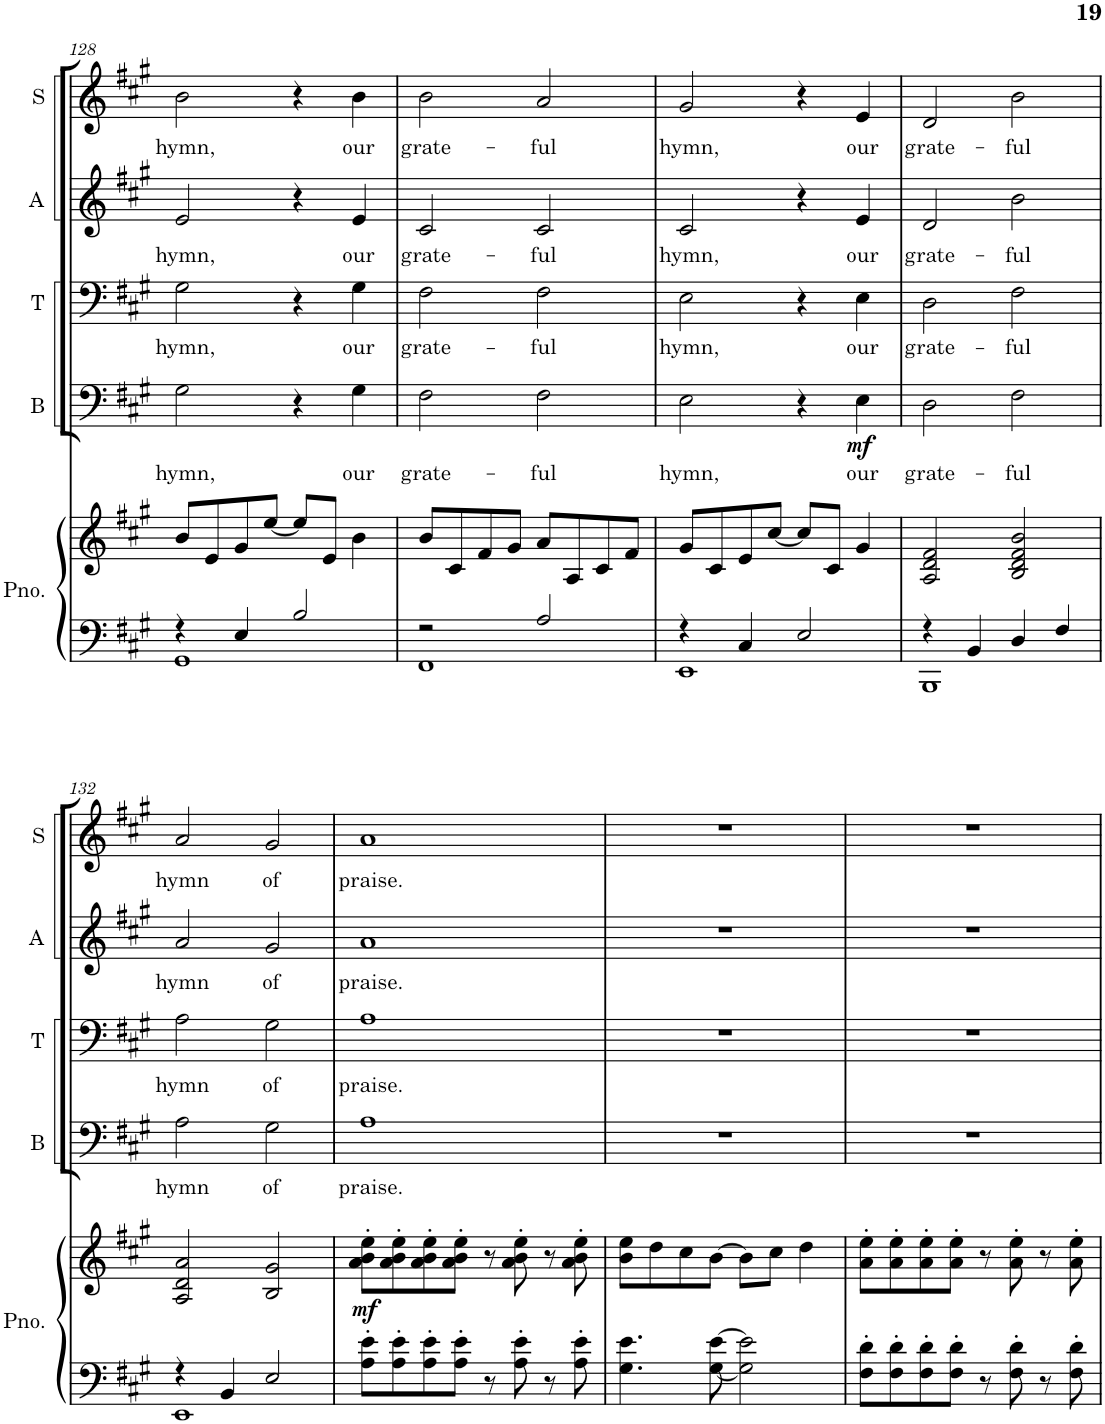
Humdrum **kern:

**kern	**kern	**dynam	**kern	**text	**dynam	**kern	**text	**kern	**text	**kern	**text
*part5	*part5	*part5	*part4	*part4	*part4	*part3	*part3	*part2	*part2	*part1	*part1
*staff6	*staff5	*staff5/6	*staff4	*staff4	*staff4	*staff3	*staff3	*staff2	*staff2	*staff1	*staff1
*I"Piano	*	*	*I"Bass	*	*	*I"Tenor	*	*I"Alto	*	*I"Soprano	*
*I'Pno.	*	*	*I'B	*	*	*I'T	*	*I'A	*	*I'S	*
!!LO:PB:g=z
*clefF4	*clefG2	*	*clefF4	*	*	*clefF4	*	*clefG2	*	*clefG2	*
*k[f#c#g#]	*k[f#c#g#]	*	*k[f#c#g#]	*	*	*k[f#c#g#]	*	*k[f#c#g#]	*	*k[f#c#g#]	*
*M4/4	*M4/4	*	*M4/4	*	*	*M4/4	*	*M4/4	*	*M4/4	*
=128	=128	=128	=128	=128	=128	=128	=128	=128	=128	=128	=128
*^	*	*	*	*	*	*	*	*	*	*	*
!	!	!	!	!	!LO:LY:b	!	!	!LO:LY:b	!	!LO:LY:b	!	!LO:LY:b
4r	1GG#	8b/L	.	2G#\	hymn,	.	2G#\	hymn,	2e/	hymn,	2b\	hymn,
.	.	8e/	.	.	.	.	.	.	.	.	.	.
4E/	.	8g#/	.	.	.	.	.	.	.	.	.	.
.	.	[8ee/J	.	.	.	.	.	.	.	.	.	.
2B/	.	8ee/L]	.	4r	.	.	4r	.	4r	.	4r	.
.	.	8e/J	.	.	.	.	.	.	.	.	.	.
!	!	!	!	!	!LO:LY:b	!	!	!LO:LY:b	!	!LO:LY:b	!	!LO:LY:b
.	.	4b\	.	4G#\	our	.	4G#\	our	4e/	our	4b\	our
=129	=129	=129	=129	=129	=129	=129	=129	=129	=129	=129	=129	=129
!	!	!	!	!	!LO:LY:b	!	!	!LO:LY:b	!	!LO:LY:b	!	!LO:LY:b
2r	1FF#	8b/L	.	2F#\	grate-	.	2F#\	grate-	2c#/	grate-	2b\	grate-
.	.	8c#/	.	.	.	.	.	.	.	.	.	.
.	.	8f#/	.	.	.	.	.	.	.	.	.	.
.	.	8g#/J	.	.	.	.	.	.	.	.	.	.
!	!	!	!	!	!LO:LY:b	!	!	!LO:LY:b	!	!LO:LY:b	!	!LO:LY:b
2A/	.	8a/L	.	2F#\	-ful	.	2F#\	-ful	2c#/	-ful	2a/	-ful
.	.	8A/	.	.	.	.	.	.	.	.	.	.
.	.	8c#/	.	.	.	.	.	.	.	.	.	.
.	.	8f#/J	.	.	.	.	.	.	.	.	.	.
=130	=130	=130	=130	=130	=130	=130	=130	=130	=130	=130	=130	=130
!	!	!	!	!	!LO:LY:b	!	!	!LO:LY:b	!	!LO:LY:b	!	!LO:LY:b
4r	1EE	8g#/L	.	2E\	hymn,	.	2E\	hymn,	2c#/	hymn,	2g#/	hymn,
.	.	8c#/	.	.	.	.	.	.	.	.	.	.
4C#/	.	8e/	.	.	.	.	.	.	.	.	.	.
.	.	[8cc#/J	.	.	.	.	.	.	.	.	.	.
2E/	.	8cc#/L]	.	4r	.	.	4r	.	4r	.	4r	.
.	.	8c#/J	.	.	.	.	.	.	.	.	.	.
!	!	!	!	!	!LO:LY:b	!LO:DY:b	!	!LO:LY:b	!	!LO:LY:b	!	!LO:LY:b
.	.	4g#/	.	4E\	our	mf	4E\	our	4e/	our	4e/	our
=131	=131	=131	=131	=131	=131	=131	=131	=131	=131	=131	=131	=131
!	!	!	!	!	!LO:LY:b	!	!	!LO:LY:b	!	!LO:LY:b	!	!LO:LY:b
4r	1BBB	2A/ 2d/ 2f#/	.	2D\	grate-	.	2D\	grate-	2d/	grate-	2d/	grate-
4BB/	.	.	.	.	.	.	.	.	.	.	.	.
!	!	!	!	!	!LO:LY:b	!	!	!LO:LY:b	!	!LO:LY:b	!	!LO:LY:b
4D/	.	2B/ 2d/ 2f#/ 2b/	.	2F#\	-ful	.	2F#\	-ful	2b\	-ful	2b\	-ful
4F#/	.	.	.	.	.	.	.	.	.	.	.	.
!!LO:LB:g=z
=132	=132	=132	=132	=132	=132	=132	=132	=132	=132	=132	=132	=132
!	!	!	!	!	!LO:LY:b	!	!	!LO:LY:b	!	!LO:LY:b	!	!LO:LY:b
4r	1EE	2A/ 2d/ 2a/	.	2A\	hymn	.	2A\	hymn	2a/	hymn	2a/	hymn
4BB/	.	.	.	.	.	.	.	.	.	.	.	.
!	!	!	!	!	!LO:LY:b	!	!	!LO:LY:b	!	!LO:LY:b	!	!LO:LY:b
2E/	.	2B/ 2g#/	.	2G#\	of	.	2G#\	of	2g#/	of	2g#/	of
*v	*v	*	*	*	*	*	*	*	*	*	*	*
=133	=133	=133	=133	=133	=133	=133	=133	=133	=133	=133	=133
!	!	!LO:DY:b	!	!LO:LY:b	!	!	!LO:LY:b	!	!LO:LY:b	!	!LO:LY:b
8A\' 8e\'L	8a\' 8b\' 8ee\'L	mf	1A	praise.	.	1A	praise.	1a	praise.	1a	praise.
8A\' 8e\'	8a\' 8b\' 8ee\'	.	.	.	.	.	.	.	.	.	.
8A\' 8e\'	8a\' 8b\' 8ee\'	.	.	.	.	.	.	.	.	.	.
8A\' 8e\'J	8a\' 8b\' 8ee\'J	.	.	.	.	.	.	.	.	.	.
8r	8r	.	.	.	.	.	.	.	.	.	.
8A\' 8e\'	8a\' 8b\' 8ee\'	.	.	.	.	.	.	.	.	.	.
8r	8r	.	.	.	.	.	.	.	.	.	.
8A\' 8e\'	8a\' 8b\' 8ee\'	.	.	.	.	.	.	.	.	.	.
=134	=134	=134	=134	=134	=134	=134	=134	=134	=134	=134	=134
4.G#\ 4.e\	8b\ 8ee\L	.	1r	.	.	1r	.	1r	.	1r	.
.	8dd\	.	.	.	.	.	.	.	.	.	.
.	8cc#\	.	.	.	.	.	.	.	.	.	.
[8G#\ [8e\	[8b\J	.	.	.	.	.	.	.	.	.	.
2G#\] 2e\]	8b\L]	.	.	.	.	.	.	.	.	.	.
.	8cc#\J	.	.	.	.	.	.	.	.	.	.
.	4dd\	.	.	.	.	.	.	.	.	.	.
=135	=135	=135	=135	=135	=135	=135	=135	=135	=135	=135	=135
8F#\' 8d\'L	8a\' 8ee\'L	.	1r	.	.	1r	.	1r	.	1r	.
8F#\' 8d\'	8a\' 8ee\'	.	.	.	.	.	.	.	.	.	.
8F#\' 8d\'	8a\' 8ee\'	.	.	.	.	.	.	.	.	.	.
8F#\' 8d\'J	8a\' 8ee\'J	.	.	.	.	.	.	.	.	.	.
8r	8r	.	.	.	.	.	.	.	.	.	.
8F#\' 8d\'	8a\' 8ee\'	.	.	.	.	.	.	.	.	.	.
8r	8r	.	.	.	.	.	.	.	.	.	.
8F#\' 8d\'	8a\' 8ee\'	.	.	.	.	.	.	.	.	.	.
=	=	=	=	=	=	=	=	=	=	=	=
*-	*-	*-	*-	*-	*-	*-	*-	*-	*-	*-	*-
